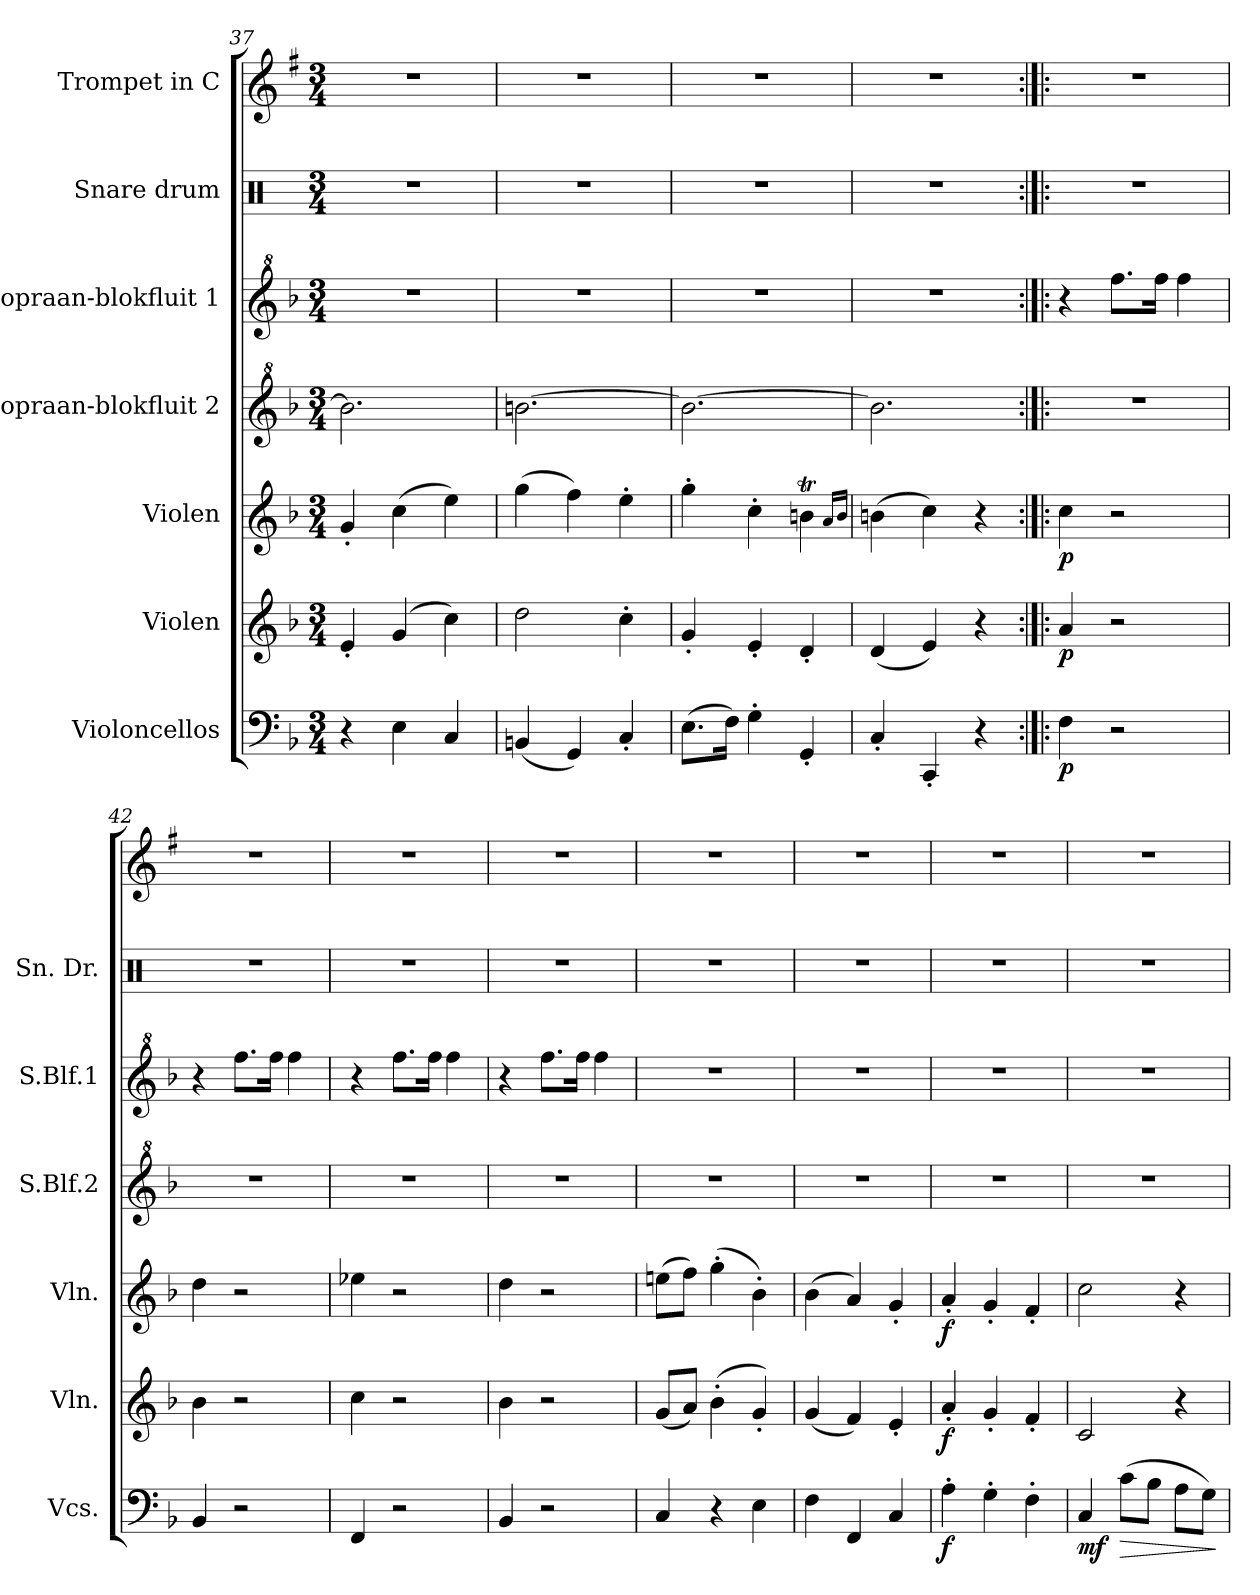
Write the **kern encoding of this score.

**kern	**dynam	**kern	**dynam	**kern	**dynam	**kern	**kern	**kern	**kern
*part7	*part7	*part6	*part6	*part5	*part5	*part4	*part3	*part2	*part1
*staff7	*staff7	*staff6	*staff6	*staff5	*staff5	*staff4	*staff3	*staff2	*staff1
*I"Violoncellos	*	*I"Violen	*	*I"Violen	*	*I"Sopraan-blokfluit 2	*I"Sopraan-blokfluit 1	*I"Snare drum	*I"Trompet in C
*I'Vcs.	*	*I'Vln.	*	*I'Vln.	*	*I'S.Blf.2	*I'S.Blf.1	*I'Sn. Dr.	*
*clefF4	*	*clefG2	*	*clefG2	*	*clefG^2	*clefG^2	*clefX	*clefG2
*	*	*	*	*	*	*	*	*	*ITrd1c2
*k[b-]	*	*k[b-]	*	*k[b-]	*	*k[b-]	*k[b-]	*k[]	*k[b-]
*M3/4	*	*M3/4	*	*M3/4	*	*M3/4	*M3/4	*M3/4	*M3/4
=37	=37	=37	=37	=37	=37	=37	=37	=37	=37
4r	.	4e'/	.	4g'/	.	2.bb\]	2.r	2.r	2.r
4E\	.	(4g/	.	(4cc\	.	.	.	.	.
4C/	.	4cc\)	.	4ee\)	.	.	.	.	.
=38	=38	=38	=38	=38	=38	=38	=38	=38	=38
(4BBn/	.	2dd\	.	(4gg\	.	[2.bbn\	2.r	2.r	2.r
4GG/)	.	.	.	4ff\)	.	.	.	.	.
4C'/	.	4cc'\	.	4ee'\	.	.	.	.	.
!!LO:PB:g=z
=39	=39	=39	=39	=39	=39	=39	=39	=39	=39
(8.E\L	.	4g'/	.	4gg'\	.	2.bb\_	2.r	2.r	2.r
16F\Jk)	.	.	.	.	.	.	.	.	.
4G'\	.	4e'/	.	4cc'\	.	.	.	.	.
4GG'/	.	4d'/	.	4bnt\	.	.	.	.	.
.	.	.	.	16qa/LL	.	.	.	.	.
.	.	.	.	16qb/JJ	.	.	.	.	.
=40	=40	=40	=40	=40	=40	=40	=40	=40	=40
4C'/	.	(4d/	.	(4bn\	.	2.bb\]	2.r	2.r	2.r
4CC'/	.	4e/)	.	4cc\)	.	.	.	.	.
4r	.	4r	.	4r	.	.	.	.	.
=41:|!|:	=41:|!|:	=41:|!|:	=41:|!|:	=41:|!|:	=41:|!|:	=41:|!|:	=41:|!|:	=41:|!|:	=41:|!|:
!	!LO:DY:b	!	!LO:DY:b	!	!LO:DY:b	!	!	!	!
4F\	p	4a/	p	4cc\	p	2.r	4r	2.r	2.r
2r	.	2r	.	2r	.	.	8.fff\L	.	.
.	.	.	.	.	.	.	16fff\Jk	.	.
.	.	.	.	.	.	.	4fff\	.	.
=42	=42	=42	=42	=42	=42	=42	=42	=42	=42
4BB-/	.	4b-\	.	4dd\	.	2.r	4r	2.r	2.r
2r	.	2r	.	2r	.	.	8.fff\L	.	.
.	.	.	.	.	.	.	16fff\Jk	.	.
.	.	.	.	.	.	.	4fff\	.	.
=43	=43	=43	=43	=43	=43	=43	=43	=43	=43
4FF/	.	4cc\	.	4ee-X\	.	2.r	4r	2.r	2.r
2r	.	2r	.	2r	.	.	8.fff\L	.	.
.	.	.	.	.	.	.	16fff\Jk	.	.
.	.	.	.	.	.	.	4fff\	.	.
=44	=44	=44	=44	=44	=44	=44	=44	=44	=44
4BB-/	.	4b-\	.	4dd\	.	2.r	4r	2.r	2.r
2r	.	2r	.	2r	.	.	8.fff\L	.	.
.	.	.	.	.	.	.	16fff\Jk	.	.
.	.	.	.	.	.	.	4fff\	.	.
=45	=45	=45	=45	=45	=45	=45	=45	=45	=45
4C/	.	(8g/L	.	(8een\L	.	2.r	2.r	2.r	2.r
.	.	8a/J)	.	8ff\J)	.	.	.	.	.
4r	.	(4b-'\	.	(4gg'\	.	.	.	.	.
4E\	.	4g'/)	.	4b-'\)	.	.	.	.	.
!!LO:PB:g=z
=46	=46	=46	=46	=46	=46	=46	=46	=46	=46
4F\	.	(4g/	.	(4b-\	.	2.r	2.r	2.r	2.r
4FF/	.	4f/)	.	4a/)	.	.	.	.	.
4C/	.	4e'/	.	4g'/	.	.	.	.	.
=47	=47	=47	=47	=47	=47	=47	=47	=47	=47
!	!LO:DY:b	!	!LO:DY:b	!	!LO:DY:b	!	!	!	!
4A'\	f	4a'/	f	4a'/	f	2.r	2.r	2.r	2.r
4G'\	.	4g'/	.	4g'/	.	.	.	.	.
4F'\	.	4f'/	.	4f'/	.	.	.	.	.
=48	=48	=48	=48	=48	=48	=48	=48	=48	=48
!	!LO:DY:b	!	!	!	!	!	!	!	!
4C/	mf	2c/	.	2cc\	.	2.r	2.r	2.r	2.r
!	!LO:HP:b	!	!	!	!	!	!	!	!
(8c\L	>	.	.	.	.	.	.	.	.
8B-\J	.	.	.	.	.	.	.	.	.
8A\L	.	4r	.	4r	.	.	.	.	.
8G\J)	.	.	.	.	.	.	.	.	.
.	]	.	.	.	.	.	.	.	.
=	=	=	=	=	=	=	=	=	=
*-	*-	*-	*-	*-	*-	*-	*-	*-	*-
